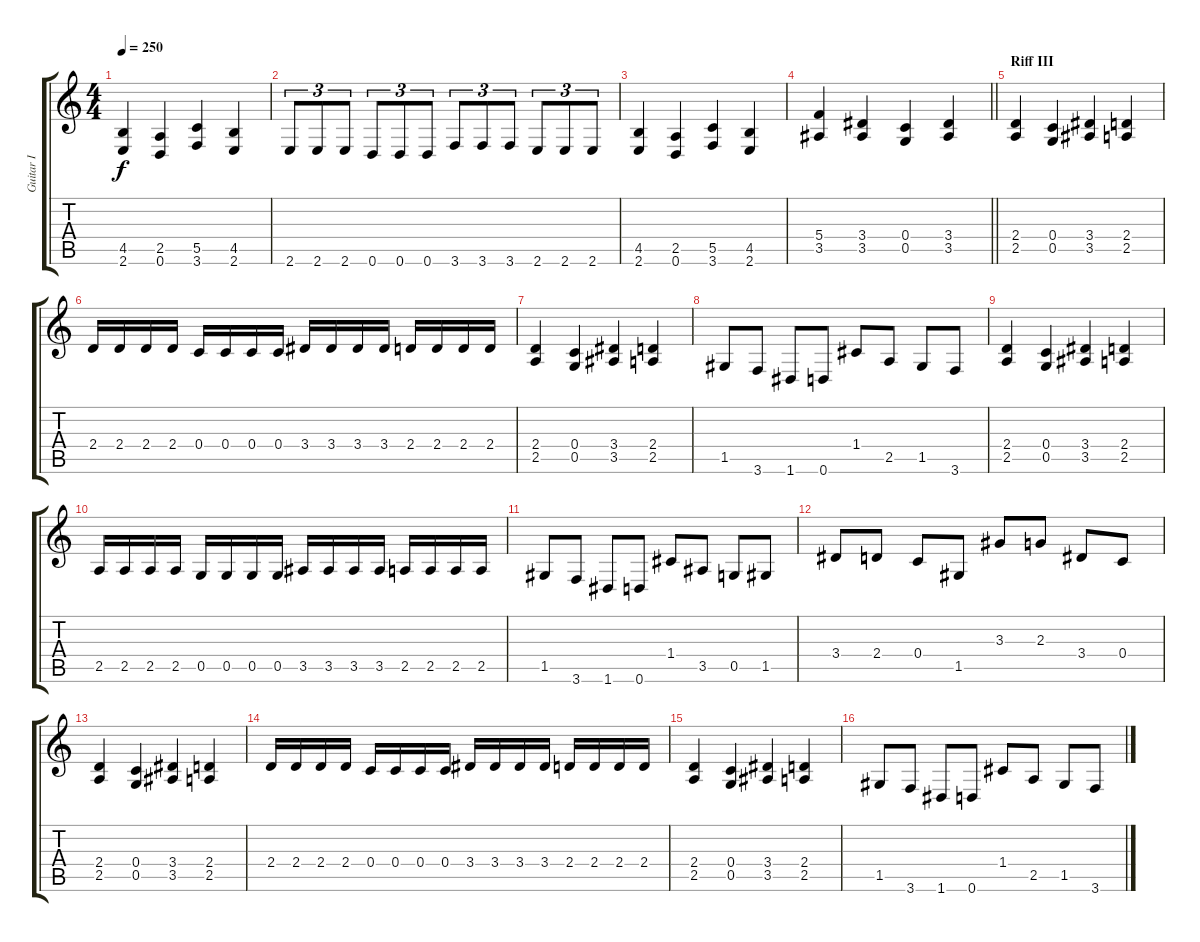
\track ("Guitar I" "Guitar I") {instrument distortionguitar}
\staff {score tabs}
\tuning (D4 A3 F3 C3 G2 D2) {hide}
\ts (4 4)
\tempo 250
\clef g2
\ks c
(4.5 2.6).4{dy f} (2.5 0.6).4 (5.5 3.6).4 (4.5 2.6).4 |
2.6.8{tu (3 2)} 2.6.8{tu (3 2)} 2.6.8{tu (3 2)} 0.6.8{tu (3 2)} 0.6.8{tu (3 2)} 0.6.8{tu (3 2)} 3.6.8{tu (3 2)} 3.6.8{tu (3 2)} 3.6.8{tu (3 2)} 2.6.8{tu (3 2)} 2.6.8{tu (3 2)} 2.6.8{tu (3 2)} |
(4.5 2.6).4 (2.5 0.6).4 (5.5 3.6).4 (4.5 2.6).4 |
\barLineRight lightlight
(5.4 3.5).4 (3.4 3.5).4 (0.4 0.5).4 (3.4 3.5).4 |
\section ("" "Riff III")
(2.4 2.5).4 (0.4 0.5).4 (3.4 3.5).4 (2.4 2.5).4 |
2.4.16 2.4.16 2.4.16 2.4.16 0.4.16 0.4.16 0.4.16 0.4.16 3.4.16 3.4.16 3.4.16 3.4.16 2.4.16 2.4.16 2.4.16 2.4.16 |
(2.4 2.5).4 (0.4 0.5).4 (3.4 3.5).4 (2.4 2.5).4 |
1.5.8 3.6.8 1.6.8 0.6.8 1.4.8 2.5.8 1.5.8 3.6.8 |
(2.4 2.5).4 (0.4 0.5).4 (3.4 3.5).4 (2.4 2.5).4 |
2.5.16 2.5.16 2.5.16 2.5.16 0.5.16 0.5.16 0.5.16 0.5.16 3.5.16 3.5.16 3.5.16 3.5.16 2.5.16 2.5.16 2.5.16 2.5.16 |
1.5.8 3.6.8 1.6.8 0.6.8 1.4.8 3.5.8 0.5.8 1.5.8 |
3.4.8 2.4.8 0.4.8 1.5.8 3.3.8 2.3.8 3.4.8 0.4.8 |
(2.4 2.5).4 (0.4 0.5).4 (3.4 3.5).4 (2.4 2.5).4 |
2.4.16 2.4.16 2.4.16 2.4.16 0.4.16 0.4.16 0.4.16 0.4.16 3.4.16 3.4.16 3.4.16 3.4.16 2.4.16 2.4.16 2.4.16 2.4.16 |
(2.4 2.5).4 (0.4 0.5).4 (3.4 3.5).4 (2.4 2.5).4 |
1.5.8 3.6.8 1.6.8 0.6.8 1.4.8 2.5.8 1.5.8 3.6.8
